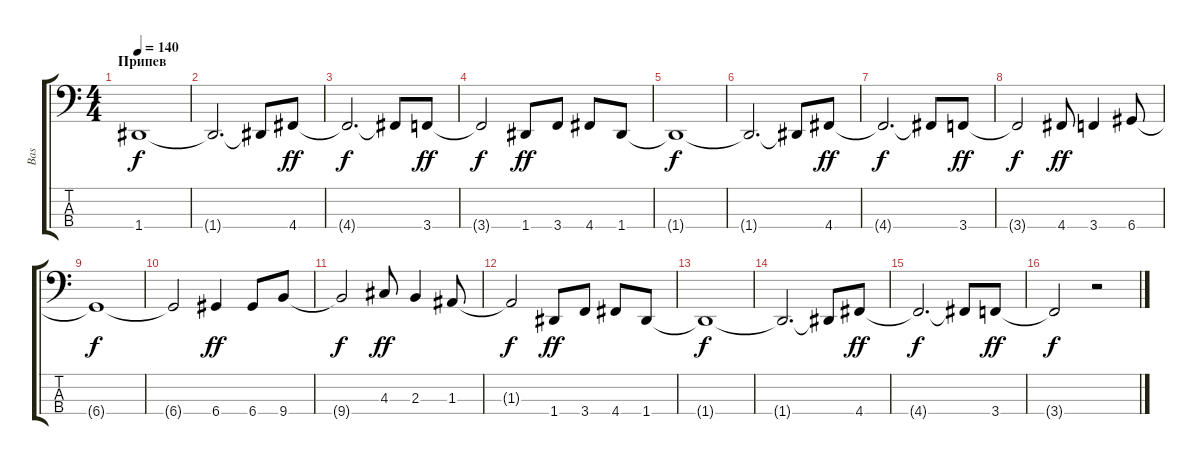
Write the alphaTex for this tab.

\track ("Bas" "Bas") {instrument electricbassfinger}
\staff {score tabs}
\tuning (G2 D2 A1 D1) {hide}
\ts (4 4)
\section ("" "Припев")
\tempo 140
\clef f4
\ks c
1.4{t}.1{dy f} |
1.4{t}.2{d} 1.4{t}.8 4.4.8{dy ff} |
4.4{t}.2{d dy f} 4.4{t}.8 3.4.8{dy ff} |
3.4{t}.2{dy f} 1.4.8{dy ff} 3.4.8 4.4.8 1.4.8 |
1.4{t}.1{dy f} |
1.4{t}.2{d} 1.4{t}.8 4.4.8{dy ff} |
4.4{t}.2{d dy f} 4.4{t}.8 3.4.8{dy ff} |
3.4{t}.2{dy f} 4.4.8{dy ff} 3.4.4 6.4.8 |
6.4{t}.1{dy f} |
6.4{t}.2 6.4.4{dy ff} 6.4.8 9.4.8 |
9.4{t}.2{dy f} 4.3.8{dy ff} 2.3.4 1.3.8 |
1.3{t}.2{dy f} 1.4.8{dy ff} 3.4.8 4.4.8 1.4.8 |
1.4{t}.1{dy f} |
1.4{t}.2{d} 1.4{t}.8 4.4.8{dy ff} |
4.4{t}.2{d dy f} 4.4{t}.8 3.4.8{dy ff} |
3.4{t}.2{dy f} r.2
